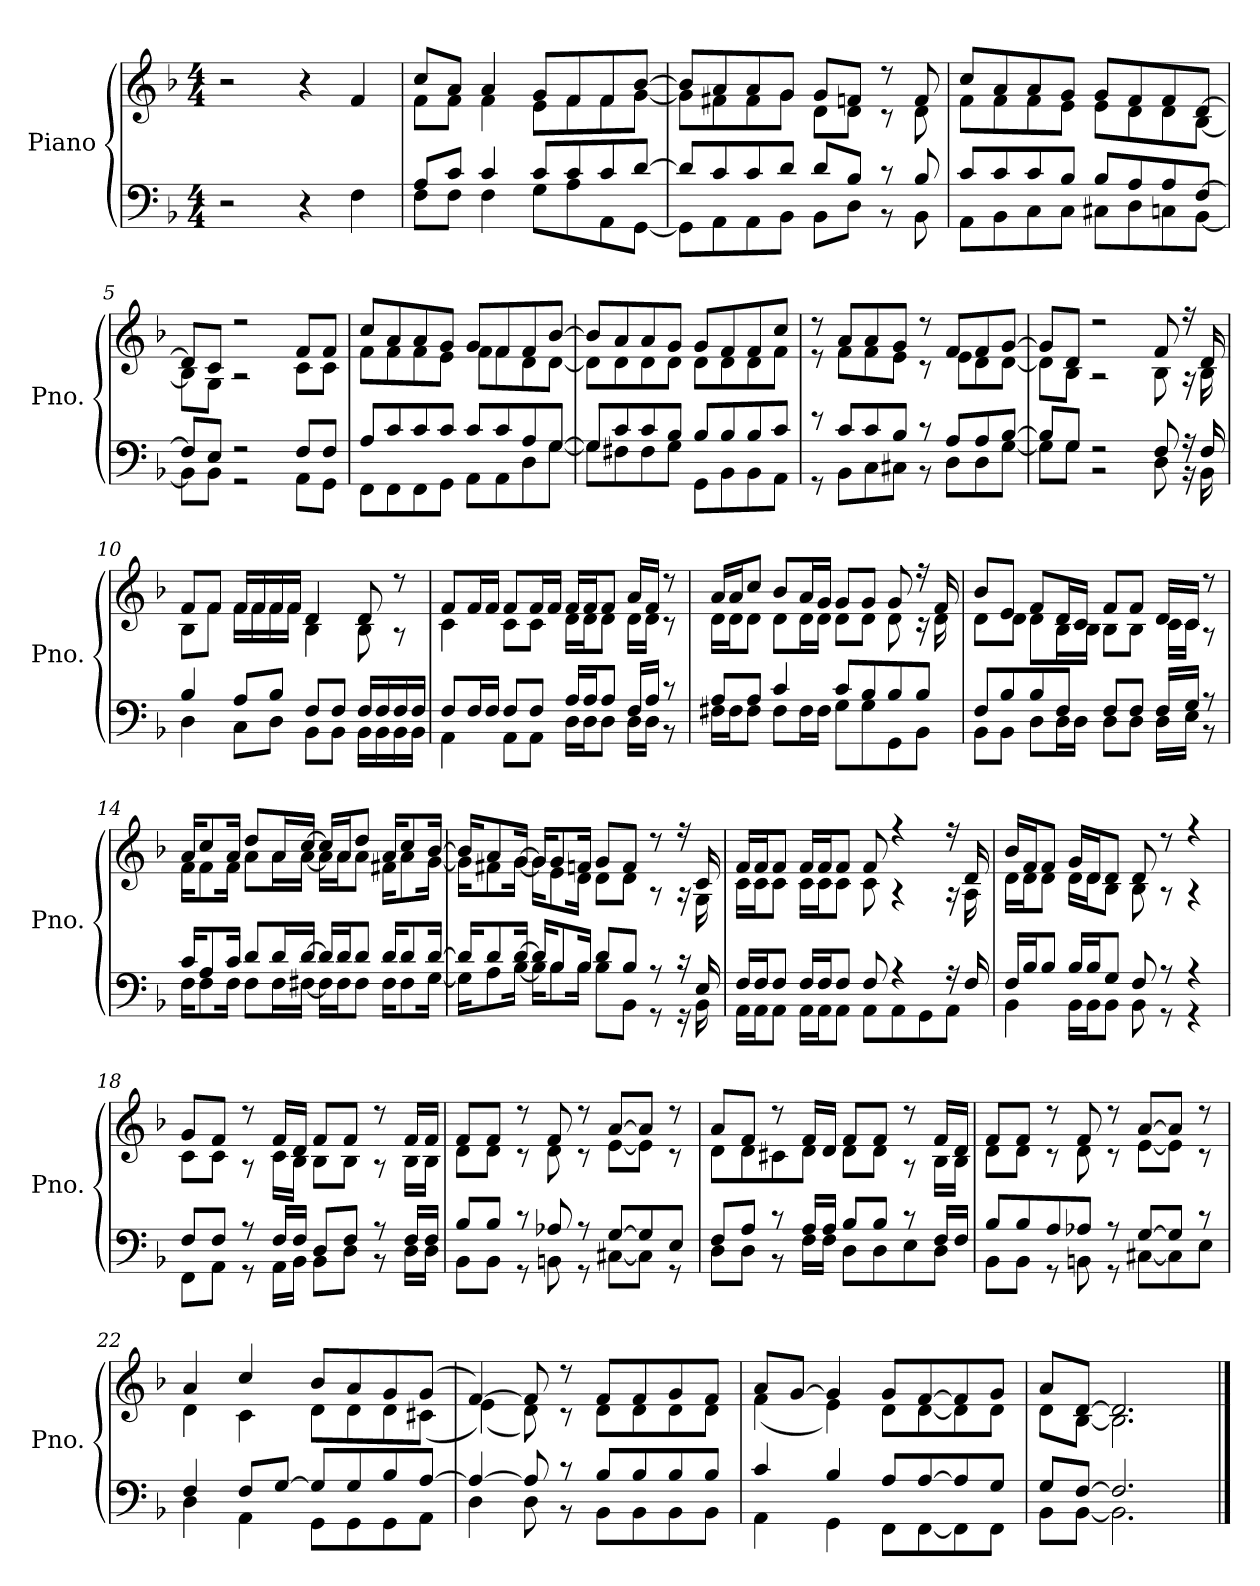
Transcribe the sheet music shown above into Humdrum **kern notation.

**kern	**kern
*part1	*part1
*staff2	*staff1
*I"Piano	*
*I'Pno.	*
*clefF4	*clefG2
*k[b-]	*k[b-]
*M4/4	*M4/4
=1	=1
2r	2r
4r	4r
4F\	4f/
=2	=2
*^	*^
8A/L	8F\L	8cc/L	8f\L
8c/J	8F\J	8a/J	8f\J
4c/	4F\	4a/	4f\
8c/L	8G\L	8g/L	8e\L
8c/	8A\	8f/	8f\
8c/	8AA\	8f/	8f\
[8d/J	[8GG\J	[8b-/J	[8g\J
=3	=3	=3	=3
8d/L]	8GG\L]	8b-/L]	8g\L]
8c/	8AA\	8a/	8f#X\
8c/	8AA\	8a/	8f#\
8d/J	8BB-\J	8g/J	8g\J
8d/L	8BB-\L	8g/L	8d\L
8B-/J	8D\J	8fn/J	8d\J
8r	8r	8r	8r
8B-/	8BB-\	8f/	8d\
=4	=4	=4	=4
8c/L	8AA\L	8cc/L	8f\L
8c/	8BB-\	8a/	8f\
8c/	8C\	8a/	8f\
8B-/J	8C\J	8g/J	8e\J
8B-/L	8C#X\L	8g/L	8e\L
8A/	8D\	8f/	8d\
8A/	8Cn\	8f/	8d\
[8F/J	[8BB-\J	[8d/J	[8B-\J
!!LO:LB:g=z	!!
=5	=5	=5	=5
8F/L]	8BB-\L]	8d/L]	8B-\L]
8E/J	8BB-\J	8c/J	8G\J
2r	2r	2r	2r
8F/L	8AA\L	8f/L	8c\L
8F/J	8GG\J	8f/J	8c\J
=6	=6	=6	=6
8A/L	8FF\L	8cc/L	8f\L
8c/	8FF\	8a/	8f\
8c/	8FF\	8a/	8f\
8c/J	8GG\J	8g/J	8e\J
8c/L	8AA\L	8g/L	8f\L
8c/	8AA\	8f/	8f\
8A/	8D\	8f/	8d\
[8G/J	[8G\J	[8b-/J	[8d\J
=7	=7	=7	=7
8G/L]	8G\L]	8b-/L]	8d\L]
8c/	8F#X\	8a/	8d\
8c/	8F#\	8a/	8d\
8B-/J	8G\J	8g/J	8d\J
8B-/L	8GG\L	8g/L	8d\L
8B-/	8BB-\	8f/	8d\
8B-/	8BB-\	8f/	8d\
8c/J	8AA\J	8cc/J	8f\J
=8	=8	=8	=8
8r	8r	8r	8r
8c/L	8BB-\L	8a/L	8f\L
8c/	8C\	8a/	8f\
8B-/J	8C#X\J	8g/J	8e\J
8r	8r	8r	8r
8A/L	8D\L	8f/L	8e\L
8A/	8D\	8f/	8d\
[8B-/J	[8G\J	[8g/J	[8d\J
!!LO:LB:g=z	!!
=9	=9	=9	=9
8B-/L]	8G\L]	8g/L]	8d\L]
8G/J	8G\J	8d/J	8B-\J
2r	2r	2r	2r
8F/	8D\	8f/	8B-\
16r	16r	16r	16r
16F/	16BB-\	16d/	16B-\
=10	=10	=10	=10
4B-/	4D\	8f/L	8B-\L
.	.	8f/J	8f\J
8A/L	8C\L	16f/LL	16f\LL
.	.	16f/	16f\
8B-/J	8D\J	16f/	16f\
.	.	16f/JJ	16f\JJ
8F/L	8BB-\L	4d/	4B-\
8F/J	8BB-\J	.	.
16F/LL	16BB-\LL	8d/	8B-\
16F/	16BB-\	.	.
16F/	16BB-\	8r	8r
16F/JJ	16BB-\JJ	.	.
=11	=11	=11	=11
8F/L	4AA\	8f/L	4c\
16F/L	.	16f/L	.
16F/JJ	.	16f/JJ	.
8F/L	8AA\L	8f/L	8c\L
8F/J	8AA\J	16f/L	8c\J
.	.	16f/JJ	.
16A/LL	16D\LL	16f/LL	16d\LL
16A/J	16D\J	16f/J	16d\J
8A/J	8D\J	8f/J	8d\J
16F/LL	16D\LL	16a/LL	16d\LL
16A/JJ	16D\JJ	16f/JJ	16d\JJ
8r	8r	8r	8r
!!LO:LB:g=z	!!
=12	=12	=12	=12
8A/L	16F#X\LL	16a/LL	16d\LL
.	16F#\J	16a/J	16d\J
8A/J	8F#\J	8cc/J	8d\J
4c/	8F#\L	8b-/L	8d\L
.	16F#\L	16a/L	16d\L
.	16F#\JJ	16g/JJ	16d\JJ
8c/L	8G\L	8g/L	8d\L
8B-/	8G\	8g/J	8d\J
8B-/	8GG\	8g/	8d\
8B-/J	8BB-\J	16r	16r
.	.	16f/	16d\
=13	=13	=13	=13
8F/L	8BB-\L	8b-/L	8d\L
8B-/	8BB-\J	8e/J	8d\J
8B-/	8D\L	8f/L	8d\L
8F/J	16D\L	16d/L	16B-\L
.	16D\JJ	16c/JJ	16B-\JJ
8F/L	8D\L	8f/L	8B-\L
8F/J	8D\J	8f/J	8B-\J
16F/LL	16D\LL	16d/LL	16c\LL
16G/JJ	16E\JJ	16c/JJ	16c\JJ
8r	8r	8r	8r
!!LO:PB:g=z	!!
=14	=14	=14	=14
16c/KL	16F\KL	16a/KL	16f\KL
8A/	8F\	8cc/	8f\
16c/Jk	16F\Jk	16a/Jk	16f\Jk
8d/L	8F\L	8dd/L	8a\L
16d/L	16F\L	16a/L	16a\L
[16d/JJ	[16F#X\JJ	[16cc/JJ	[16a\JJ
16d/LL]	16F#\LL]	16cc/LL]	16a\LL]
16d/J	16F#\J	16a/J	16a\J
8d/J	8F#\J	8dd/J	8a\J
16d/KL	16F#\KL	16a/KL	16f#X\KL
8d/	8F#\	8cc/	8a\
[16d/Jk	[16G\Jk	[16b-/Jk	[16g\Jk
=15	=15	=15	=15
16d/KL]	16G\KL]	16b-/KL]	16g\KL]
8d/	8A\	8a/	8f#X\
[16d/Jk	[16B-\Jk	[16g/Jk	[16g\Jk
16d/KL]	16B-\KL]	16g/KL]	16g\KL]
8B-/	8B-\	8g/	8e\
16B-/Jk	16B-\Jk	16fn/Jk	16d\Jk
8d/L	8B-\L	8g/L	8d\L
8B-/J	8BB-\J	8f/J	8d\J
8r	8r	8r	8r
16r	16r	16r	16r
16E/	16BB-\	16c/	16G\
!!LO:LB:g=z	!!
=16	=16	=16	=16
16F/LL	16AA\LL	16f/LL	16c\LL
16F/J	16AA\J	16f/J	16c\J
8F/J	8AA\J	8f/J	8c\J
16F/LL	16AA\LL	16f/LL	16c\LL
16F/J	16AA\J	16f/J	16c\J
8F/J	8AA\J	8f/J	8c\J
8F/	8AA\L	8f/	8c\
4r	8AA\	4r	4r
.	8GG\	.	.
16r	8AA\J	16r	16r
16F/	.	16d/	16A\
=17	=17	=17	=17
16F/LL	4BB-\	16b-/LL	16d\LL
16B-/J	.	16f/J	16d\J
8B-/J	.	8f/J	8d\J
16B-/LL	16BB-\LL	16g/LL	16d\LL
16B-/J	16BB-\J	16d/J	16d\J
8G/J	8BB-\J	8d/J	8B-\J
8F/	8BB-\	8d/	8B-\
8r	8r	8r	8r
4r	4r	4r	4r
=18	=18	=18	=18
8F/L	8FF\L	8g/L	8c\L
8F/J	8AA\J	8f/J	8c\J
8r	8r	8r	8r
16F/LL	16AA\LL	16f/LL	16c\LL
16F/JJ	16BB-\JJ	16d/JJ	16B-\JJ
8D/L	8BB-\L	8f/L	8B-\L
8F/J	8D\J	8f/J	8B-\J
8r	8r	8r	8r
16F/LL	16D\LL	16f/LL	16B-\LL
16F/JJ	16D\JJ	16f/JJ	16B-\JJ
!!LO:LB:g=z	!!
=19	=19	=19	=19
8B-/L	8BB-\L	8f/L	8d\L
8B-/J	8BB-\J	8f/J	8d\J
8r	8r	8r	8r
8A-X/	8BBn\	8f/	8d\
8r	8r	8r	8r
[8G/L	[8C#X\L	[8a/L	[8e\L
8G/]	8C#\J]	8a/J]	8e\J]
8E/J	8r	8r	8r
=20	=20	=20	=20
8F/L	8D\L	8a/L	8d\L
8A/J	8D\J	8f/J	8d\
8r	8r	8r	8c#X\
16A/LL	16F\LL	16f/LL	8d\J
16A/JJ	16F\JJ	16d/JJ	.
8B-/L	8D\L	8f/L	8d\L
8B-/J	8D\	8f/J	8d\J
8r	8E\	8r	8r
16F/LL	8D\J	16f/LL	16B-\LL
16F/JJ	.	16d/JJ	16B-\JJ
=21	=21	=21	=21
8B-/L	8BB-\L	8f/L	8d\L
8B-/	8BB-\J	8f/J	8d\J
8A/	8r	8r	8r
8A-X/J	8BBn\	8f/	8d\
8r	8r	8r	8r
[8G/L	[8C#X\L	[8a/L	[8e\L
8G/J]	8C#\]	8a/J]	8e\J]
8r	8E\J	8r	8r
!!LO:LB:g=z	!!
=22	=22	=22	=22
4F/	4D\	4a/	4d\
8F/L	4AA\	4cc/	4c\
[8G/J	.	.	.
8G/L]	8GG\L	8b-/L	8d\L
8G/	8GG\	8a/	8d\
8B-/	8GG\	8g/	8d\
[8A/J	8AA\J	(8g/J	(8c#X\J
=23	=23	=23	=23
4A/_	4D\	[4f/)	(4e\)
8A/]	8D\	8f/]	8d\)
8r	8r	8r	8r
8B-/L	8BB-\L	8f/L	8d\L
8B-/	8BB-\	8f/	8d\
8B-/	8BB-\	8g/	8d\
8B-/J	8BB-\J	8f/J	8d\J
=24	=24	=24	=24
4c/	4AA\	8a/L	(4f\
.	.	[8g/J	.
4B-/	4GG\	4g/]	4e\)
8A/L	8FF\L	8g/L	8d\L
[8A/	[8FF\	[8f/	[8d\
8A/]	8FF\]	8f/]	8d\]
8G/J	8FF\J	8g/J	8d\J
=25	=25	=25	=25
8G/L	8BB-\L	8a/L	8d\L
[8F/J	[8BB-\J	[8d/J	[8B-\J
2.F/]	2.BB-\]	2.d/]	2.B-\]
*v	*v	*	*
*	*v	*v
==	==
*-	*-
